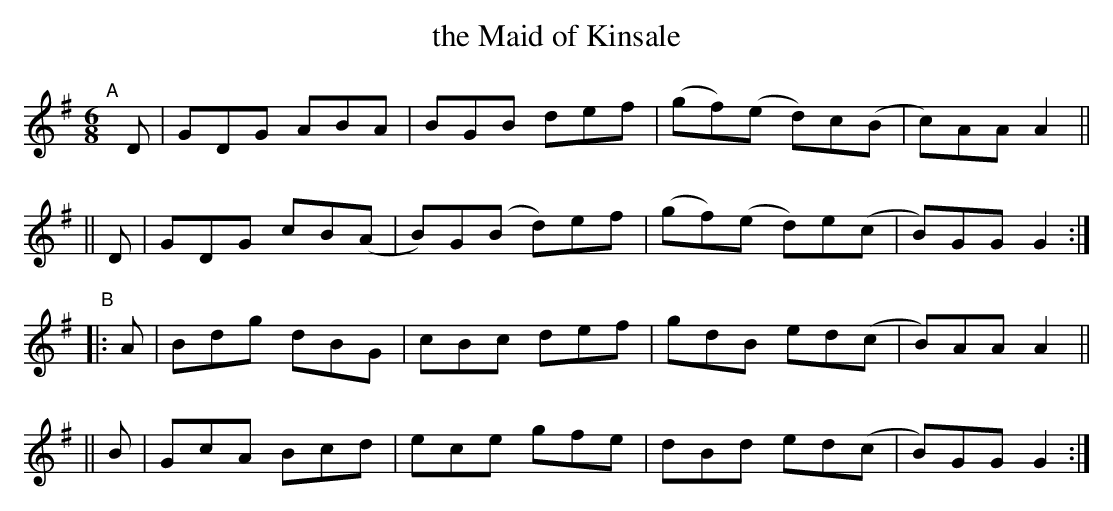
X:1
T: the Maid of Kinsale
M: 6/8
L: 1/8
K: G
"^A"\
[|]D | GDG ABA | BGB def | (gf)(e d)c(B | c)AA A2 ||
|| D | GDG cB(A | B)G(B d)ef | (gf)(e d)e(c | B)GG G2 :|
"^B"\
|: A | Bdg dBG | cBc def | gdB ed(c | B)AA A2 ||
|| B | GcA Bcd | ece gfe | dBd ed(c | B)GG G2 :|
